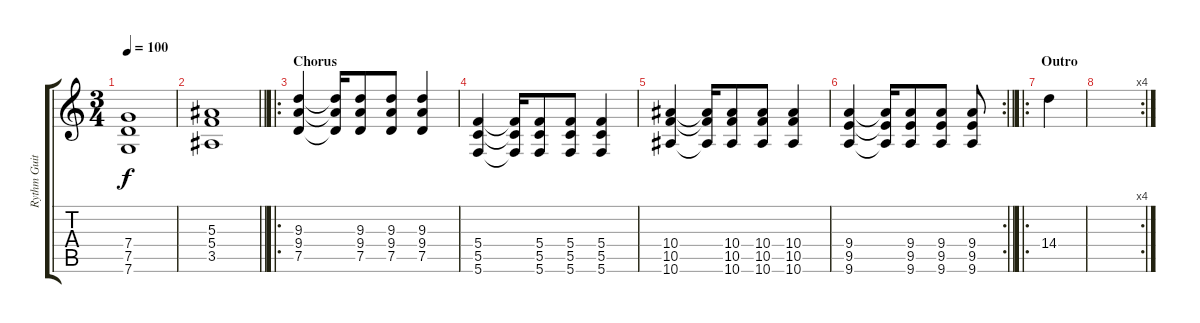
\track ("Rythm Guitar" "Rythm Guit") {instrument distortionguitar}
\staff {score tabs}
\tuning (D4 A3 F3 C3 G2 C2) {hide}
\ts (3 4)
\tempo 100
\clef g2
\ks c
(7.4 7.5 7.6).1{dy f} |
\barLineRight lightlight
(5.3 5.4 3.5).1 |
\ro
\section ("" "Chorus")
(9.3 9.4 7.5).4 (9.3{t} 9.4{t} 7.5{t}).16 (9.3 9.4 7.5).8 (9.3 9.4 7.5).8 (9.3 9.4 7.5).4 |
(5.4 5.5 5.6).4 (5.4{t} 5.5{t} 5.6{t}).16 (5.4 5.5 5.6).8 (5.4 5.5 5.6).8 (5.4 5.5 5.6).4 |
(10.4 10.5 10.6).4 (10.4{t} 10.5{t} 10.6{t}).16 (10.4 10.5 10.6).8 (10.4 10.5 10.6).8 (10.4 10.5 10.6).4 |
\rc 2
\barLineRight lightlight
(9.4 9.5 9.6).4 (9.4{t} 9.5{t} 9.6{t}).16 (9.4 9.5 9.6).8 (9.4 9.5 9.6).8 (9.4 9.5 9.6).8 |
\ro
\section ("" "Outro")
14.4.4 |
\rc 4
